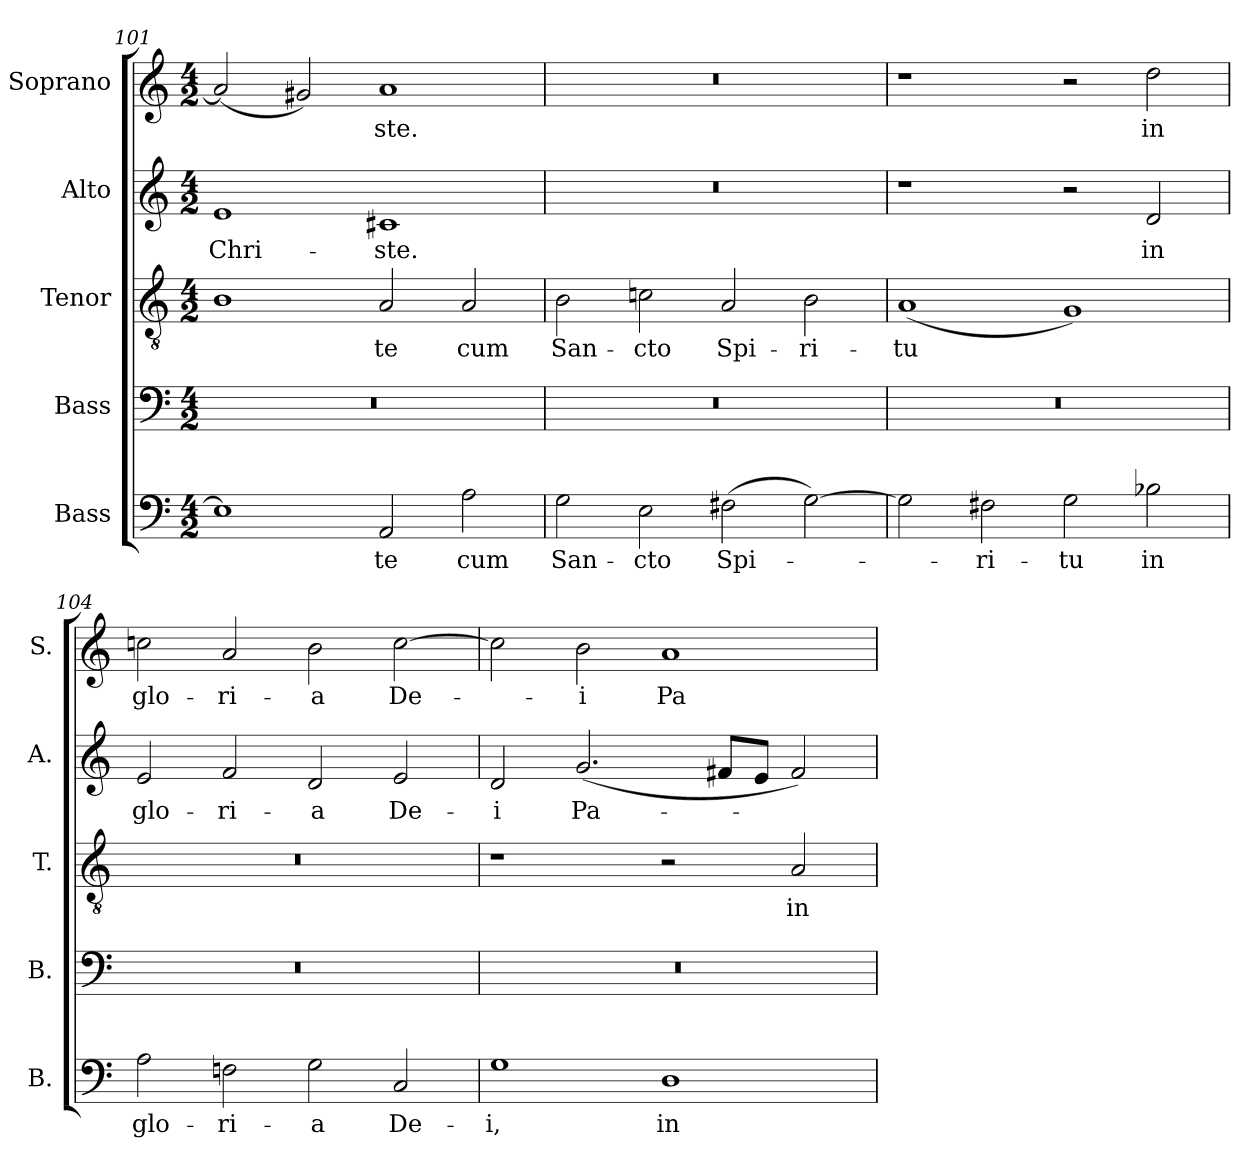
**kern	**text	**kern	**kern	**text	**kern	**text	**kern	**text
*part5	*part5	*part4	*part3	*part3	*part2	*part2	*part1	*part1
*staff5	*staff5	*staff4	*staff3	*staff3	*staff2	*staff2	*staff1	*staff1
*I"Bass	*	*I"Bass	*I"Tenor	*	*I"Alto	*	*I"Soprano	*
*I'B.	*	*I'B.	*I'T.	*	*I'A.	*	*I'S.	*
*clefF4	*	*clefF4	*clefGv2	*	*clefG2	*	*clefG2	*
*	*	*	*ITrd7c12	*	*	*	*	*
*k[]	*	*k[]	*k[]	*	*k[]	*	*k[]	*
*C:	*	*C:	*C:	*	*C:	*	*C:	*
*M4/2	*	*M4/2	*M4/2	*	*M4/2	*	*M4/2	*
=101	=101	=101	=101	=101	=101	=101	=101	=101
!	!	!LO:N:vis=1	!	!	!	!	!	!
!	!	!	!	!	!	!LO:LY:b:color=#000000	!	!
1Ei]	.	0r	1BBi	.	1ei	Chri-	(2ai/]	.
.	.	.	.	.	.	.	2g#Xi/)	.
!	!LO:LY:b:color=#000000	!	!	!	!	!	!	!
!	!	!	!	!LO:LY:b:color=#000000	!	!	!	!
!	!	!	!	!	!	!LO:LY:b:color=#000000	!	!
!	!	!	!	!	!	!	!	!LO:LY:b:color=#000000
2AAi/	-te	.	2AAi/	-te	1c#Xi	-ste.	1ai	-ste.
!	!LO:LY:b:color=#000000	!	!	!	!	!	!	!
!	!	!	!	!LO:LY:b:color=#000000	!	!	!	!
2Ai\	cum	.	2AAi/	cum	.	.	.	.
=102	=102	=102	=102	=102	=102	=102	=102	=102
!	!LO:LY:b:color=#000000	!LO:N:vis=1	!	!	!	!	!	!
!	!	!	!	!LO:LY:b:color=#000000	!LO:N:vis=1	!	!LO:N:vis=1	!
2Gi\	San-	0r	2BBi\	San-	0r	.	0r	.
!	!LO:LY:b:color=#000000	!	!	!	!	!	!	!
!	!	!	!	!LO:LY:b:color=#000000	!	!	!	!
2Ei\	-cto	.	2Cni\	-cto	.	.	.	.
!	!LO:LY:b:color=#000000	!	!	!	!	!	!	!
!	!	!	!	!LO:LY:b:color=#000000	!	!	!	!
(2F#Xi\	Spi-	.	2AAi/	Spi-	.	.	.	.
!	!	!	!	!LO:LY:b:color=#000000	!	!	!	!
[2Gi\)	.	.	2BBi\	-ri-	.	.	.	.
=103	=103	=103	=103	=103	=103	=103	=103	=103
!	!	!LO:N:vis=1	!	!	!	!	!	!
!	!	!	!	!LO:LY:b:color=#000000	!	!	!	!
2Gi\]	.	0r	(1AAi	-tu	1r	.	1r	.
!	!LO:LY:b:color=#000000	!	!	!	!	!	!	!
2F#Xi\	-ri-	.	.	.	.	.	.	.
!	!LO:LY:b:color=#000000	!	!	!	!	!	!	!
2Gi\	-tu	.	1GGi)	.	2r	.	2r	.
!	!LO:LY:b:color=#000000	!	!	!	!	!	!	!
!	!	!	!	!	!	!LO:LY:b:color=#000000	!	!
!	!	!	!	!	!	!	!	!LO:LY:b:color=#000000
2B-Xi\	in	.	.	.	2di/	in	2ddi\	in
=104	=104	=104	=104	=104	=104	=104	=104	=104
!	!LO:LY:b:color=#000000	!LO:N:vis=1	!LO:N:vis=1	!	!	!	!	!
!	!	!	!	!	!	!LO:LY:b:color=#000000	!	!
!	!	!	!	!	!	!	!	!LO:LY:b:color=#000000
2Ai\	glo-	0r	0r	.	2ei/	glo-	2ccni\	glo-
!	!LO:LY:b:color=#000000	!	!	!	!	!	!	!
!	!	!	!	!	!	!LO:LY:b:color=#000000	!	!
!	!	!	!	!	!	!	!	!LO:LY:b:color=#000000
2Fni\	-ri-	.	.	.	2fi/	-ri-	2ai/	-ri-
!	!LO:LY:b:color=#000000	!	!	!	!	!	!	!
!	!	!	!	!	!	!LO:LY:b:color=#000000	!	!
!	!	!	!	!	!	!	!	!LO:LY:b:color=#000000
2Gi\	-a	.	.	.	2di/	-a	2bi\	-a
!	!LO:LY:b:color=#000000	!	!	!	!	!	!	!
!	!	!	!	!	!	!LO:LY:b:color=#000000	!	!
!	!	!	!	!	!	!	!	!LO:LY:b:color=#000000
2Ci/	De-	.	.	.	2ei/	De-	[2cci\	De-
=105	=105	=105	=105	=105	=105	=105	=105	=105
!	!LO:LY:b:color=#000000	!LO:N:vis=1	!	!	!	!	!	!
!	!	!	!	!	!	!LO:LY:b:color=#000000	!	!
1Gi	-i,	0r	1r	.	2di/	-i	2cci\]	.
!	!	!	!	!	!	!LO:LY:b:color=#000000	!	!
!	!	!	!	!	!	!	!	!LO:LY:b:color=#000000
.	.	.	.	.	(2.gi/	Pa-	2bi\	-i
!	!LO:LY:b:color=#000000	!	!	!	!	!	!	!
!	!	!	!	!	!	!	!	!LO:LY:b:color=#000000
1Di	in	.	2r	.	.	.	1ai	Pa-
.	.	.	.	.	8f#Xi/L	.	.	.
.	.	.	.	.	8ei/J	.	.	.
!	!	!	!	!LO:LY:b:color=#000000	!	!	!	!
.	.	.	2AAi/	in	2f#i/)	.	.	.
=	=	=	=	=	=	=	=	=
*-	*-	*-	*-	*-	*-	*-	*-	*-
